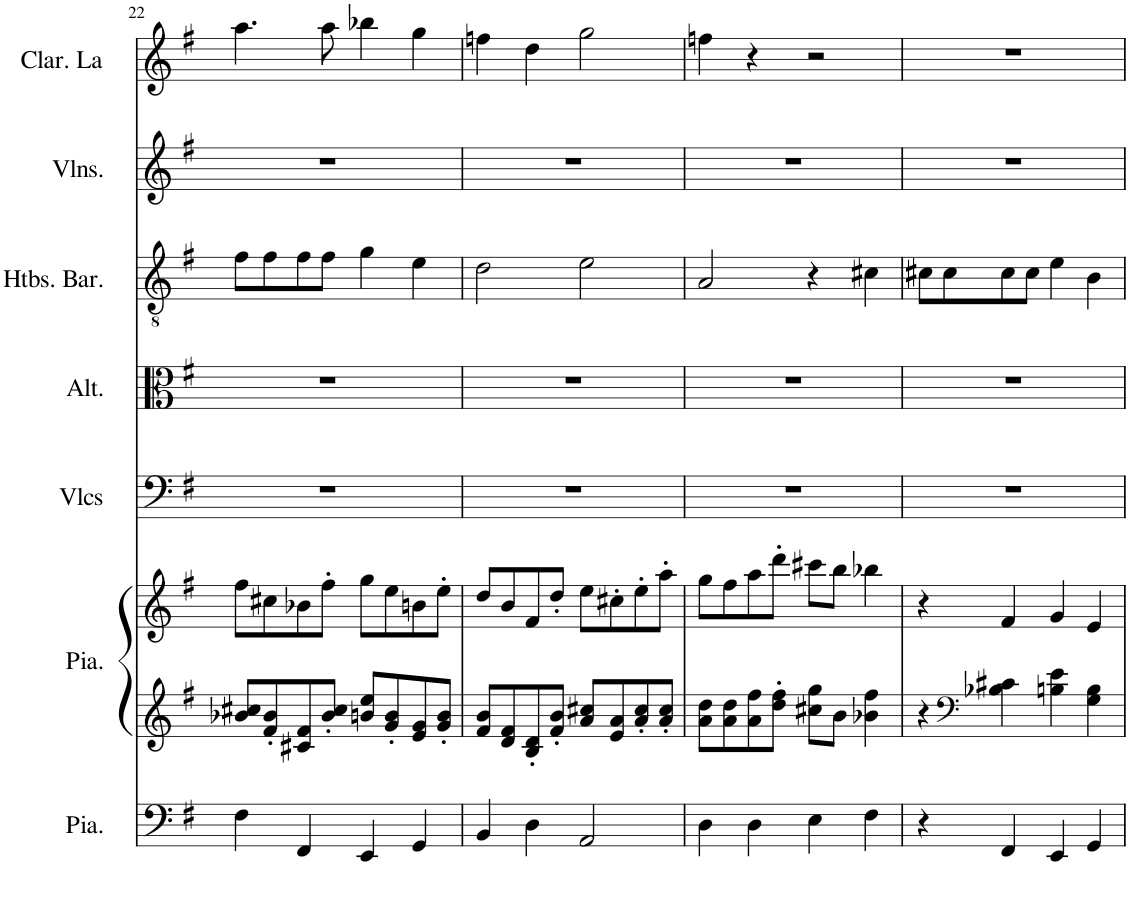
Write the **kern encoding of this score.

**kern	**kern	**kern	**kern	**kern	**kern	**kern	**kern
*part7	*part6	*part6	*part5	*part4	*part3	*part2	*part1
*staff8	*staff7	*staff6	*staff5	*staff4	*staff3	*staff2	*staff1
*I"Piano, Pedals	*I"Piano, Organ	*	*I"Violoncelles, Bass	*I"Altos, Tenor	*I"Hautbois Baryton, Alto	*I"Violons, Soprano	*I"Clarinette en La, Soprano solo
*I'Pia.	*I'Pia.	*	*I'Vlcs	*I'Alt.	*I'Htbs. Bar.	*I'Vlns.	*I'Clar. La
!!LO:PB:g=z
*clefF4	*clefG2	*clefG2	*clefF4	*clefC3	*clefGv2	*clefG2	*clefG2
*	*	*	*	*	*	*	*Trd2c3
*k[f#]	*k[f#]	*k[f#]	*k[f#]	*k[f#]	*k[f#]	*k[f#]	*k[f#]
*M4/4	*M4/4	*M4/4	*M4/4	*M4/4	*M4/4	*M4/4	*M4/4
=22	=22	=22	=22	=22	=22	=22	=22
4F#\	8b-X/ 8cc#X/L	8ff#\L	1r	1r	8f#\L	1r	4.aa\
.	8f#/' 8b-/'	8cc#X\	.	.	8f#\	.	.
4FF#/	8c#X/ 8f#/	8b-X\	.	.	8f#\	.	.
.	8b-/' 8cc#/'J	8ff#'\J	.	.	8f#\J	.	8aa\
4EE/	8bn/ 8ee/L	8gg\L	.	.	4g\	.	4bb-X\
.	8g/' 8b/'	8ee\	.	.	.	.	.
4GG/	8e/ 8g/	8bn\	.	.	4e\	.	4gg\
.	8g/' 8b/'J	8ee'\J	.	.	.	.	.
=23	=23	=23	=23	=23	=23	=23	=23
4BB/	8f#/ 8b/L	8dd/L	1r	1r	2d\	1r	4ffn\
.	8d/ 8f#/	8b/	.	.	.	.	.
4D\	8B/' 8d/'	8f#/	.	.	.	.	4dd\
.	8f#/' 8b/'J	8dd'/J	.	.	.	.	.
2AA/	8a/ 8cc#X/L	8ee\L	.	.	2e\	.	2gg\
.	8e/ 8a/	8cc#X'\	.	.	.	.	.
.	8a/' 8cc#/'	8ee'\	.	.	.	.	.
.	8a/' 8cc#/'J	8aa'\J	.	.	.	.	.
=24	=24	=24	=24	=24	=24	=24	=24
4D\	8a\ 8dd\L	8gg\L	1r	1r	2A/	1r	4ffn\
.	8a\ 8dd\	8ff#\	.	.	.	.	.
4D\	8a\ 8ff#\	8aa\	.	.	.	.	4r
.	8dd\' 8ff#\'J	8ddd'\J	.	.	.	.	.
4E\	8cc#X\ 8gg\L	8ccc#X\L	.	.	4r	.	2r
.	8b\J	8bb\J	.	.	.	.	.
4F#\	4b-X\ 4ff#\	4bb-X\	.	.	4c#X\	.	.
=25	=25	=25	=25	=25	=25	=25	=25
4r	4r	4r	1r	1r	8c#X\L	1r	1r
.	.	.	.	.	8c#\	.	.
*	*clefF4	*	*	*	*	*	*
4FF#/	4B-X\ 4c#X\	4f#/	.	.	8c#\	.	.
.	.	.	.	.	8c#\J	.	.
4EE/	4Bn\ 4e\	4g/	.	.	4e\	.	.
4GG/	4G\ 4B\	4e/	.	.	4B\	.	.
=	=	=	=	=	=	=	=
*-	*-	*-	*-	*-	*-	*-	*-
